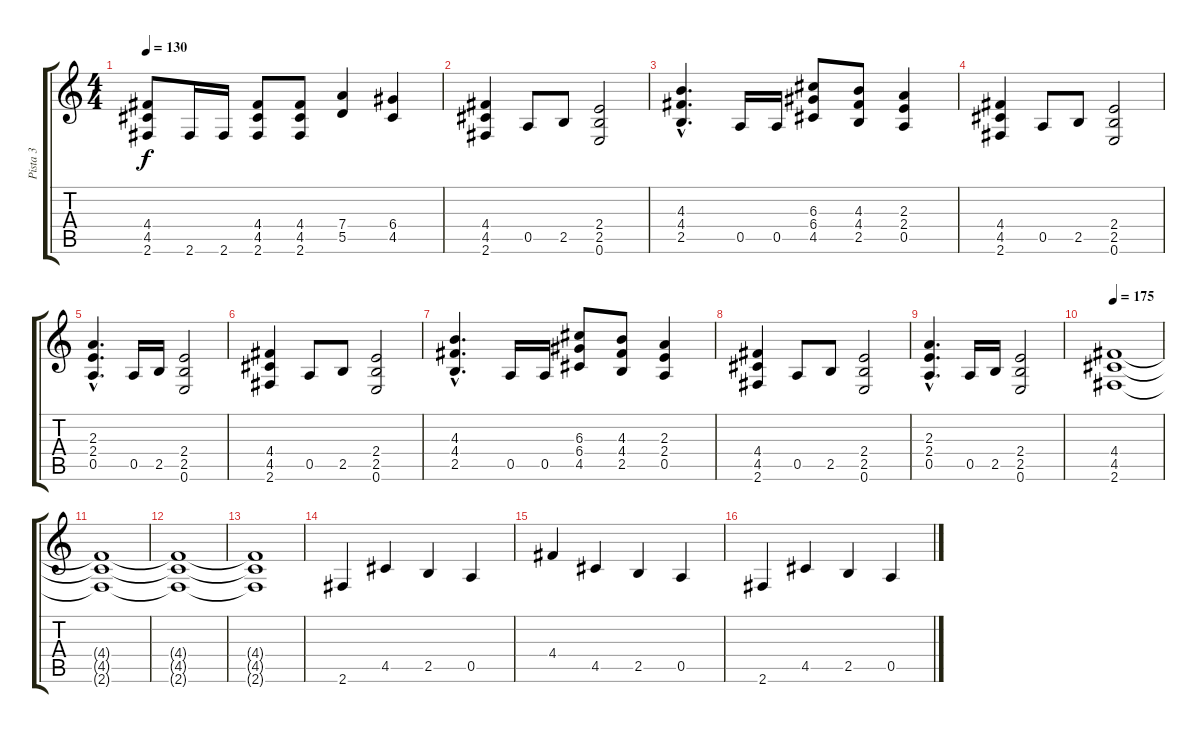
\track ("Pista 3" "Pista 3") {instrument overdrivenguitar}
\staff {score tabs}
\tuning (E4 B3 G3 D3 A2 E2) {hide}
\ts (4 4)
\tempo 130
\clef g2
\ks c
(4.4 4.5 2.6).8{dy f} 2.6.16 2.6.16 (4.4 4.5 2.6).8 (4.4 4.5 2.6).8 (7.4 5.5).4 (6.4 4.5).4 |
(4.4 4.5 2.6).4 0.5.8 2.5.8 (2.4 2.5 0.6).2 |
(4.3{hac} 4.4{hac} 2.5{hac}).4{d} 0.5.16 0.5.16 (6.3 6.4 4.5).8 (4.3 4.4 2.5).8 (2.3 2.4 0.5).4 |
(4.4 4.5 2.6).4 0.5.8 2.5.8 (2.4 2.5 0.6).2 |
(2.3{hac} 2.4{hac} 0.5{hac}).4{d} 0.5.16 2.5.16 (2.4 2.5 0.6).2 |
(4.4 4.5 2.6).4 0.5.8 2.5.8 (2.4 2.5 0.6).2 |
(4.3{hac} 4.4{hac} 2.5{hac}).4{d} 0.5.16 0.5.16 (6.3 6.4 4.5).8 (4.3 4.4 2.5).8 (2.3 2.4 0.5).4 |
(4.4 4.5 2.6).4 0.5.8 2.5.8 (2.4 2.5 0.6).2 |
(2.3{hac} 2.4{hac} 0.5{hac}).4{d} 0.5.16 2.5.16 (2.4 2.5 0.6).2 |
\tempo 175
(4.4 4.5 2.6).1 |
(4.4{t} 4.5{t} 2.6{t}).1 |
(4.4{t} 4.5{t} 2.6{t}).1 |
(4.4{t} 4.5{t} 2.6{t}).1 |
2.6.4 4.5.4 2.5.4 0.5.4 |
4.4.4 4.5.4 2.5.4 0.5.4 |
2.6.4 4.5.4 2.5.4 0.5.4
